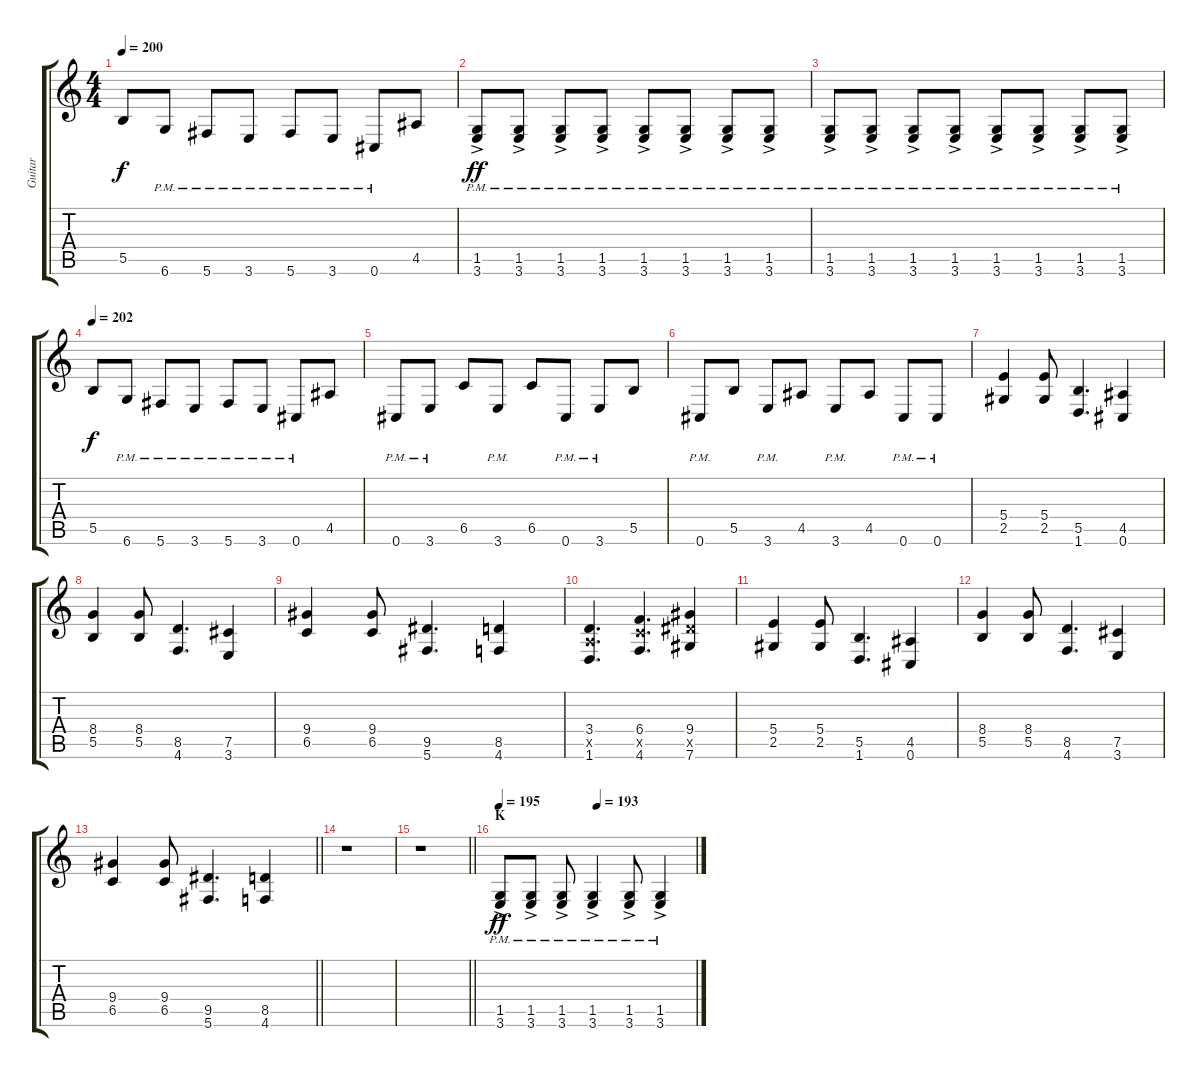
\track ("Guitar" "Guitar") {instrument distortionguitar}
\staff {score tabs}
\tuning (Db4 Ab3 E3 B2 Gb2 Db2) {hide}
\ts (4 4)
\tempo 200
\clef g2
\ks c
5.5.8{dy f} 6.6{pm}.8 5.6{pm}.8 3.6{pm}.8 5.6{pm}.8 3.6{pm}.8 0.6{pm}.8 4.5.8 |
(1.5{pm} 3.6{ac pm}).8{dy ff} (1.5{pm} 3.6{ac pm}).8 (1.5{pm} 3.6{ac pm}).8 (1.5{pm} 3.6{ac pm}).8 (1.5{pm} 3.6{ac pm}).8 (1.5{pm} 3.6{ac pm}).8 (1.5{pm} 3.6{ac pm}).8 (1.5{pm} 3.6{ac pm}).8 |
(1.5{pm} 3.6{ac pm}).8 (1.5{pm} 3.6{ac pm}).8 (1.5{pm} 3.6{ac pm}).8 (1.5{pm} 3.6{ac pm}).8 (1.5{pm} 3.6{ac pm}).8 (1.5{pm} 3.6{ac pm}).8 (1.5{pm} 3.6{ac pm}).8 (1.5{pm} 3.6{ac pm}).8 |
\tempo 202
5.5.8{dy f} 6.6{pm}.8 5.6{pm}.8 3.6{pm}.8 5.6{pm}.8 3.6{pm}.8 0.6{pm}.8 4.5.8 |
0.6{pm}.8 3.6{pm}.8 6.5.8 3.6{pm}.8 6.5.8 0.6{pm}.8 3.6{pm}.8 5.5.8 |
0.6{pm}.8 5.5.8 3.6{pm}.8 4.5.8 3.6{pm}.8 4.5.8 0.6{pm}.8 0.6{pm}.8 |
(5.4 2.5).4 (5.4 2.5).8 (5.5 1.6).4{d} (4.5 0.6).4 |
(8.4 5.5).4 (8.4 5.5).8 (8.5 4.6).4{d} (7.5 3.6).4 |
(9.4 6.5).4 (9.4 6.5).8 (9.5 5.6).4{d} (8.5 4.6).4 |
(3.4 3.5{x} 1.6).4{d} (6.4 6.5{x} 4.6).4{d} (9.4 9.5{x} 7.6).4 |
(5.4 2.5).4 (5.4 2.5).8 (5.5 1.6).4{d} (4.5 0.6).4 |
(8.4 5.5).4 (8.4 5.5).8 (8.5 4.6).4{d} (7.5 3.6).4 |
\barLineRight lightlight
(9.4 6.5).4 (9.4 6.5).8 (9.5 5.6).4{d} (8.5 4.6).4 |
\section ("" "")
r.1 |
\barLineRight lightlight
r.1 |
\section ("" "K")
\tempo 195
\tempo (193 0.5)
(1.5{ac pm} 3.6{ac pm}).8{dy ff} (1.5{ac pm} 3.6{ac pm}).8 (1.5{ac pm} 3.6{ac pm}).8 (1.5{ac pm} 3.6{ac pm}).4 (1.5{ac pm} 3.6{ac pm}).8 (1.5{ac pm} 3.6{ac pm}).4
